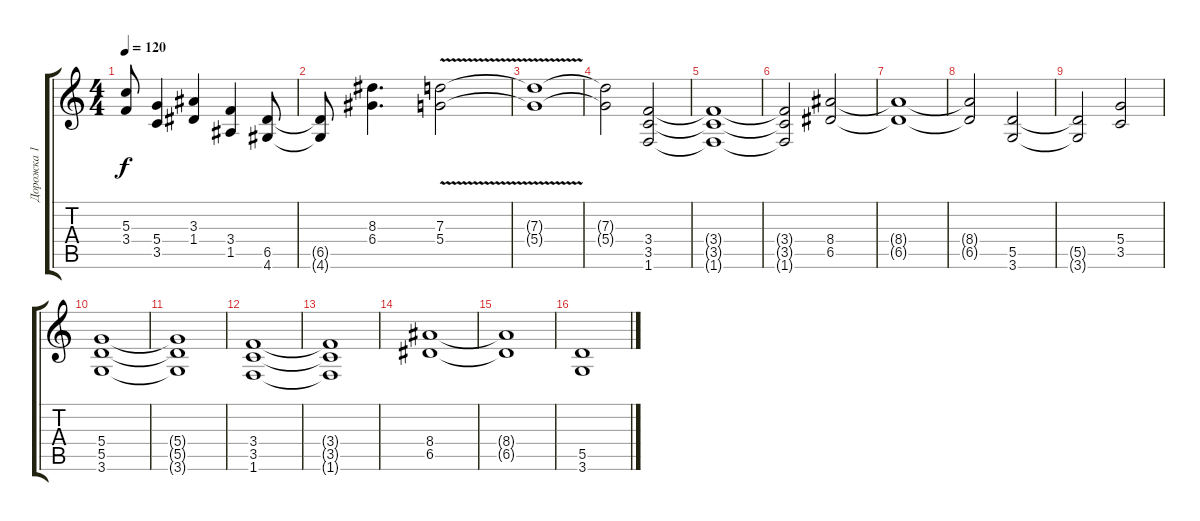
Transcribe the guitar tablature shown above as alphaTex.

\track ("Дорожка 1" "Дорожка 1") {instrument overdrivenguitar}
\staff {score tabs}
\tuning (E4 B3 G3 D3 A2 E2) {hide}
\ts (4 4)
\tempo 120
\clef g2
\ks c
(5.3{t} 3.4{t}).8{dy f} (5.4 3.5).4 (3.3 1.4).4 (3.4 1.5).4 (6.5 4.6).8 |
(6.5{t} 4.6{t}).8 (8.3 6.4).4{d} (7.3 5.4{v}).2 |
(7.3{t} 5.4{t}).1 |
(7.3{t} 5.4{t}).2 (3.4 3.5 1.6).2 |
(3.4{t} 3.5{t} 1.6{t}).1 |
(3.4{t} 3.5{t} 1.6{t}).2 (8.4 6.5).2 |
(8.4{t} 6.5{t}).1 |
(8.4{t} 6.5{t}).2 (5.5 3.6).2 |
(5.5{t} 3.6{t}).2 (5.4 3.5).2 |
(5.4 5.5 3.6).1 |
(5.4{t} 5.5{t} 3.6{t}).1 |
(3.4 3.5 1.6).1 |
(3.4{t} 3.5{t} 1.6{t}).1 |
(8.4 6.5).1 |
(8.4{t} 6.5{t}).1 |
(5.5 3.6).1
